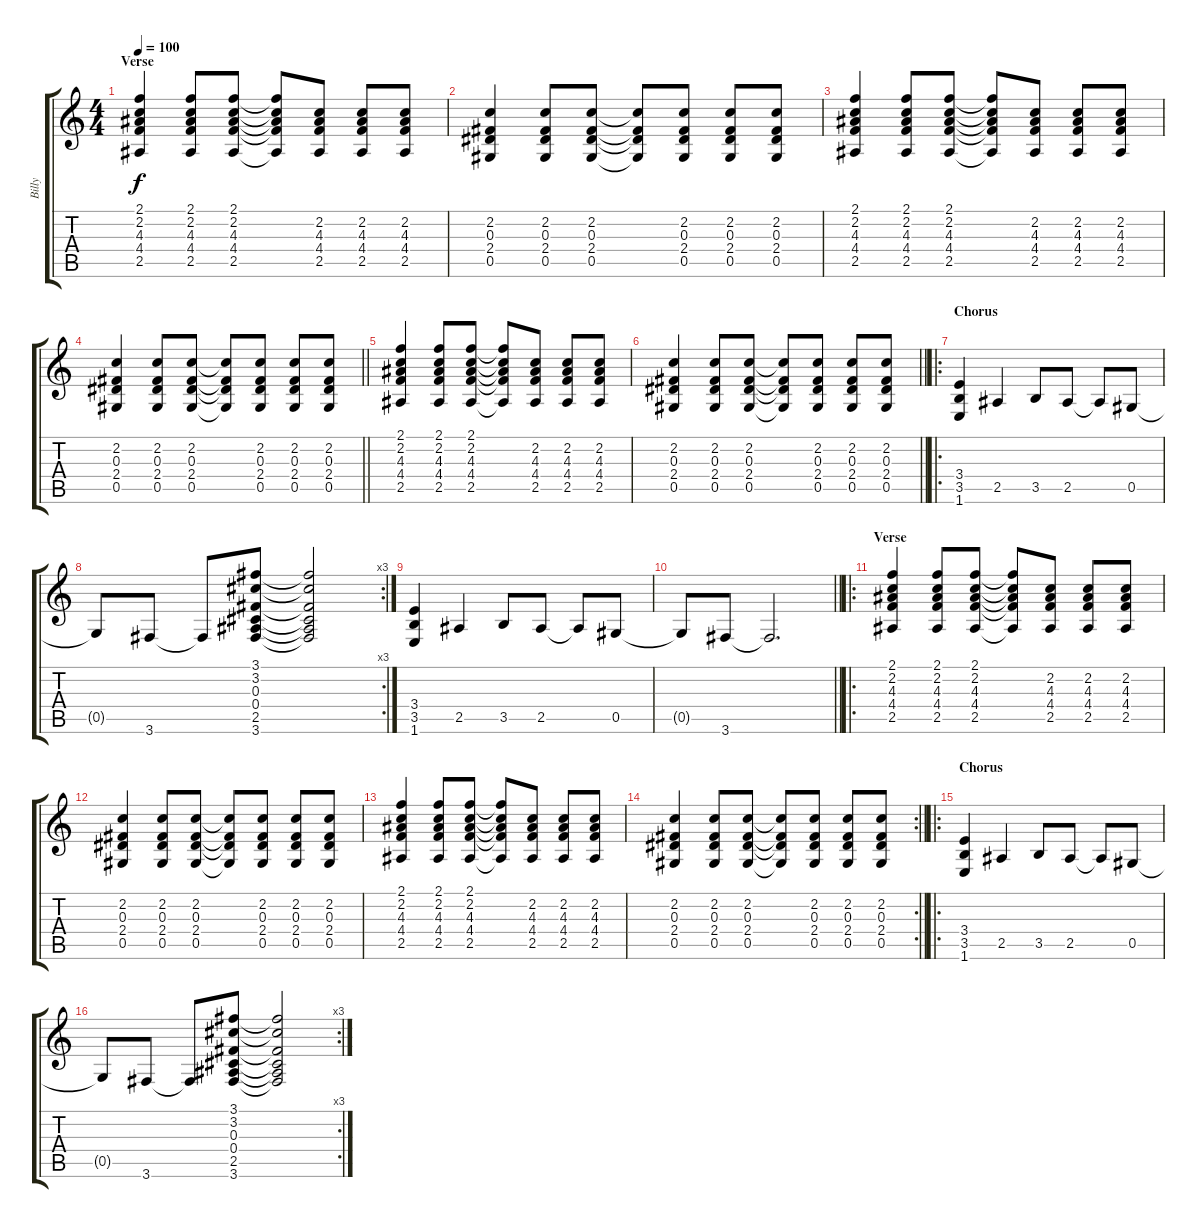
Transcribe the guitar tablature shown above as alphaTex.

\track ("Billy" "Billy") {instrument distortionguitar}
\staff {score tabs}
\tuning (Eb4 Bb3 Gb3 Db3 Ab2 Eb2) {hide}
\ts (4 4)
\section ("" "Verse")
\tempo 100
\clef g2
\ks c
(2.1 2.2 4.3 4.4 2.5).4{dy f} (2.1 2.2 4.3 4.4 2.5).8 (2.1 2.2 4.3 4.4 2.5).8 (2.1{t} 2.2{t} 4.3{t} 4.4{t} 2.5{t}).8 (2.2 4.3 4.4 2.5).8 (2.2 4.3 4.4 2.5).8 (2.2 4.3 4.4 2.5).8 |
(2.2 0.3 2.4 0.5).4 (2.2 0.3 2.4 0.5).8 (2.2 0.3 2.4 0.5).8 (2.2{t} 0.3{t} 2.4{t} 0.5{t}).8 (2.2 0.3 2.4 0.5).8 (2.2 0.3 2.4 0.5).8 (2.2 0.3 2.4 0.5).8 |
(2.1 2.2 4.3 4.4 2.5).4 (2.1 2.2 4.3 4.4 2.5).8 (2.1 2.2 4.3 4.4 2.5).8 (2.1{t} 2.2{t} 4.3{t} 4.4{t} 2.5{t}).8 (2.2 4.3 4.4 2.5).8 (2.2 4.3 4.4 2.5).8 (2.2 4.3 4.4 2.5).8 |
\barLineRight lightlight
(2.2 0.3 2.4 0.5).4 (2.2 0.3 2.4 0.5).8 (2.2 0.3 2.4 0.5).8 (2.2{t} 0.3{t} 2.4{t} 0.5{t}).8 (2.2 0.3 2.4 0.5).8 (2.2 0.3 2.4 0.5).8 (2.2 0.3 2.4 0.5).8 |
(2.1 2.2 4.3 4.4 2.5).4 (2.1 2.2 4.3 4.4 2.5).8 (2.1 2.2 4.3 4.4 2.5).8 (2.1{t} 2.2{t} 4.3{t} 4.4{t} 2.5{t}).8 (2.2 4.3 4.4 2.5).8 (2.2 4.3 4.4 2.5).8 (2.2 4.3 4.4 2.5).8 |
\barLineRight lightlight
(2.2 0.3 2.4 0.5).4 (2.2 0.3 2.4 0.5).8 (2.2 0.3 2.4 0.5).8 (2.2{t} 0.3{t} 2.4{t} 0.5{t}).8 (2.2 0.3 2.4 0.5).8 (2.2 0.3 2.4 0.5).8 (2.2 0.3 2.4 0.5).8 |
\ro
\section ("" "Chorus")
(3.4 3.5 1.6).4 2.5.4 3.5.8 2.5.8 2.5{t}.8 0.5.8 |
\rc 3
0.5{t}.8 3.6.8 3.6{t}.8 (3.1 3.2 0.3 0.4 2.5 3.6).8 (3.1{t} 3.2{t} 0.3{t} 0.4{t} 2.5{t} 3.6{t}).2 |
(3.4 3.5 1.6).4 2.5.4 3.5.8 2.5.8 2.5{t}.8 0.5.8 |
\barLineRight lightlight
0.5{t}.8 3.6.8 3.6{t}.2{d} |
\ro
\section ("" "Verse")
(2.1 2.2 4.3 4.4 2.5).4 (2.1 2.2 4.3 4.4 2.5).8 (2.1 2.2 4.3 4.4 2.5).8 (2.1{t} 2.2{t} 4.3{t} 4.4{t} 2.5{t}).8 (2.2 4.3 4.4 2.5).8 (2.2 4.3 4.4 2.5).8 (2.2 4.3 4.4 2.5).8 |
(2.2 0.3 2.4 0.5).4 (2.2 0.3 2.4 0.5).8 (2.2 0.3 2.4 0.5).8 (2.2{t} 0.3{t} 2.4{t} 0.5{t}).8 (2.2 0.3 2.4 0.5).8 (2.2 0.3 2.4 0.5).8 (2.2 0.3 2.4 0.5).8 |
(2.1 2.2 4.3 4.4 2.5).4 (2.1 2.2 4.3 4.4 2.5).8 (2.1 2.2 4.3 4.4 2.5).8 (2.1{t} 2.2{t} 4.3{t} 4.4{t} 2.5{t}).8 (2.2 4.3 4.4 2.5).8 (2.2 4.3 4.4 2.5).8 (2.2 4.3 4.4 2.5).8 |
\rc 2
\barLineRight lightlight
(2.2 0.3 2.4 0.5).4 (2.2 0.3 2.4 0.5).8 (2.2 0.3 2.4 0.5).8 (2.2{t} 0.3{t} 2.4{t} 0.5{t}).8 (2.2 0.3 2.4 0.5).8 (2.2 0.3 2.4 0.5).8 (2.2 0.3 2.4 0.5).8 |
\ro
\section ("" "Chorus")
(3.4 3.5 1.6).4 2.5.4 3.5.8 2.5.8 2.5{t}.8 0.5.8 |
\rc 3
0.5{t}.8 3.6.8 3.6{t}.8 (3.1 3.2 0.3 0.4 2.5 3.6).8 (3.1{t} 3.2{t} 0.3{t} 0.4{t} 2.5{t} 3.6{t}).2
